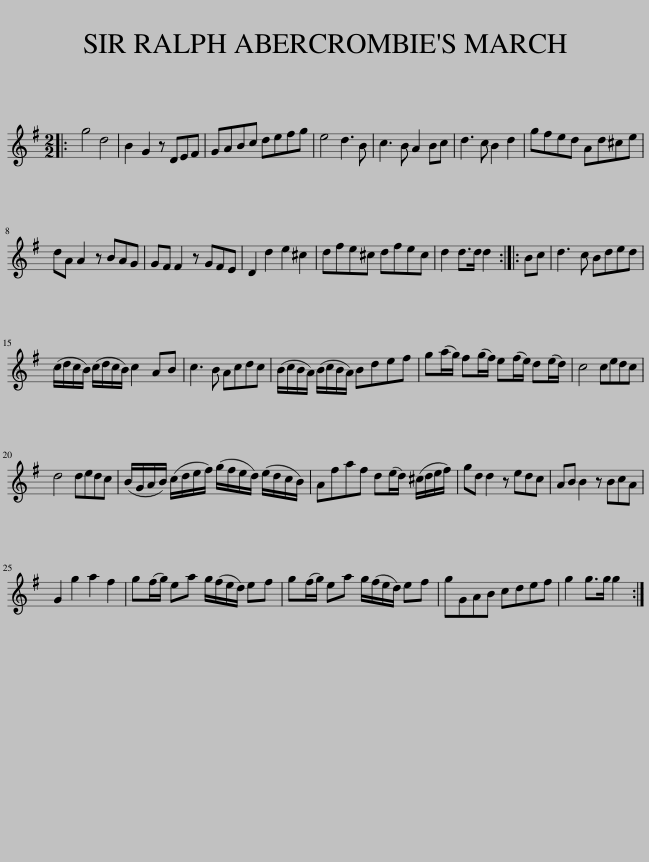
X:1
L:1/8
M:2/2
I:linebreak $
K:G
V:1 treble
V:1
|: g4 d4 | B2 G2 z DEF | GABc defg | e4 d3 B | c3 B A2 Bc | %5
 d3 c B2 d2 | gfed Ad^ce |$ dA A2 z BAG | GF F2 z GFE | D2 d2 e2 ^c2 | %10
 dfe^c dfec | d2 d>d d2 :: Bc | d3 c Bded |$ (c/d/c/B/) (c/d/c/B/) c2 AB | %15
 c3 B Acdc | (B/c/B/A/) (B/c/B/A/) Bdef | g(a/g/) f(g/f/) e(f/e/) d(e/d/) | c4 cedc |$ d4 dedc | %20
 (B/G/A/B/) (c/d/e/f/) (g/f/e/d/) (e/d/c/B/) | Afaf d(e/d/) (^c/d/e/f/) | gd d2 z edc | AB B2 z BcA |$ G2 g2 a2 f2 | %25
 g(f/g/) ea g/(f/e/d/) ef | g(f/g/) ea g/(f/e/d/) ef | gGAB cdef | g2 g>g g2 :| %29
